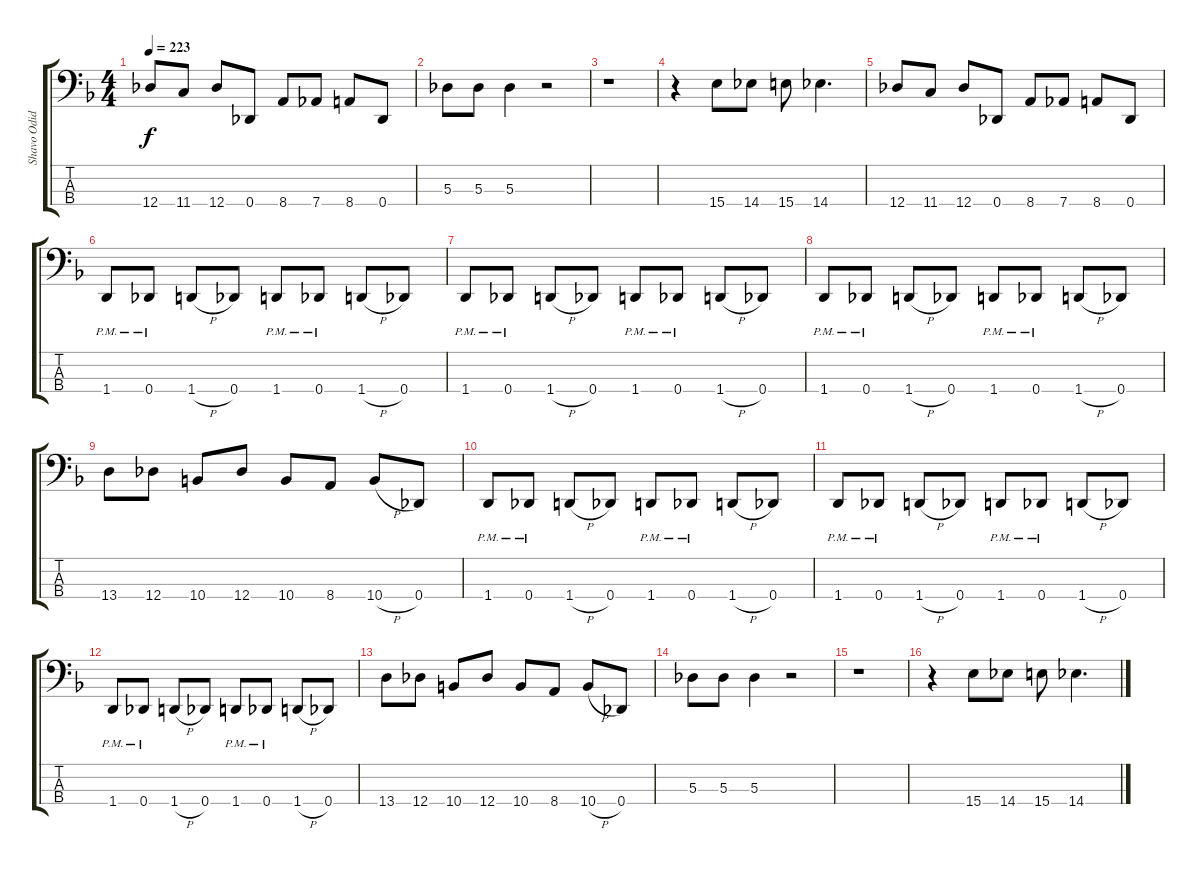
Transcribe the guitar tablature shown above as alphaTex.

\track ("Shavo Odidjian (Bass)" "Shavo Odid") {instrument electricbassfinger}
\staff {score tabs}
\tuning (Gb2 Db2 Ab1 Db1) {hide}
\ts (4 4)
\tempo 223
\clef f4
\ks f
12.4.8{dy f} 11.4.8 12.4.8 0.4.8 8.4.8 7.4.8 8.4.8 0.4.8 |
5.3.8 5.3.8 5.3.4 r.2 |
r.1 |
r.4 15.4.8 14.4.8 15.4.8 14.4.4{d} |
12.4.8 11.4.8 12.4.8 0.4.8 8.4.8 7.4.8 8.4.8 0.4.8 |
1.4{pm}.8 0.4{pm}.8 1.4{h}.8 0.4.8 1.4{pm}.8 0.4{pm}.8 1.4{h}.8 0.4.8 |
1.4{pm}.8 0.4{pm}.8 1.4{h}.8 0.4.8 1.4{pm}.8 0.4{pm}.8 1.4{h}.8 0.4.8 |
1.4{pm}.8 0.4{pm}.8 1.4{h}.8 0.4.8 1.4{pm}.8 0.4{pm}.8 1.4{h}.8 0.4.8 |
13.4.8 12.4.8 10.4.8 12.4.8 10.4.8 8.4.8 10.4{h}.8 0.4.8 |
1.4{pm}.8 0.4{pm}.8 1.4{h}.8 0.4.8 1.4{pm}.8 0.4{pm}.8 1.4{h}.8 0.4.8 |
1.4{pm}.8 0.4{pm}.8 1.4{h}.8 0.4.8 1.4{pm}.8 0.4{pm}.8 1.4{h}.8 0.4.8 |
1.4{pm}.8 0.4{pm}.8 1.4{h}.8 0.4.8 1.4{pm}.8 0.4{pm}.8 1.4{h}.8 0.4.8 |
13.4.8 12.4.8 10.4.8 12.4.8 10.4.8 8.4.8 10.4{h}.8 0.4.8 |
5.3.8 5.3.8 5.3.4 r.2 |
r.1 |
r.4 15.4.8 14.4.8 15.4.8 14.4.4{d}
